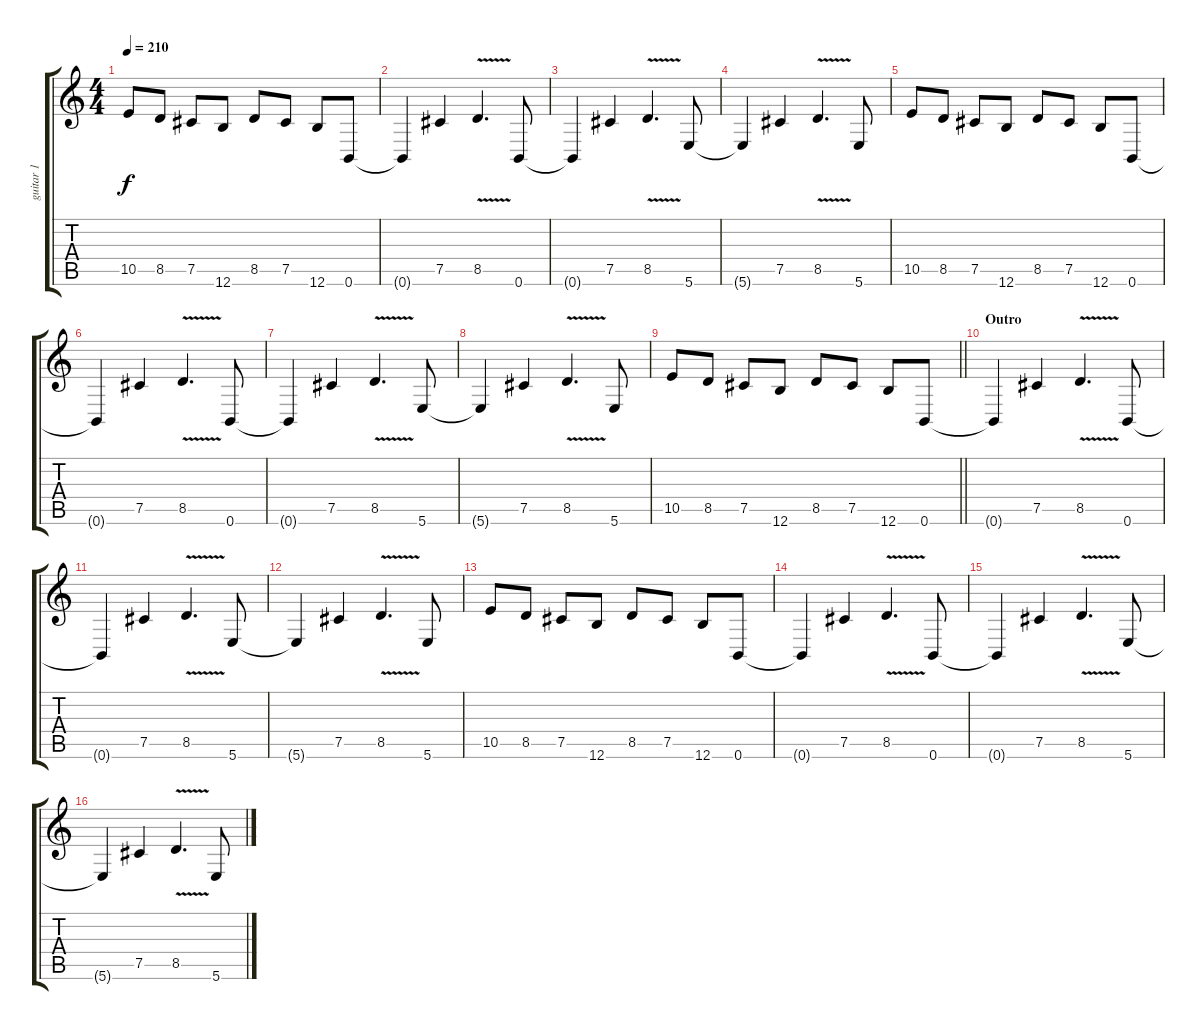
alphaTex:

\track ("guitar 1" "guitar 1") {solo instrument distortionguitar}
\staff {score tabs}
\tuning (Db4 Ab3 E3 B2 Gb2 B1) {hide}
\ts (4 4)
\tempo 210
\clef g2
\ks c
10.5.8{dy f} 8.5.8 7.5.8 12.6.8 8.5.8 7.5.8 12.6.8 0.6.8 |
0.6{t}.4 7.5.4 8.5{v}.4{d} 0.6.8 |
0.6{t}.4 7.5.4 8.5{v}.4{d} 5.6.8 |
5.6{t}.4 7.5.4 8.5{v}.4{d} 5.6.8 |
10.5.8 8.5.8 7.5.8 12.6.8 8.5.8 7.5.8 12.6.8 0.6.8 |
0.6{t}.4 7.5.4 8.5{v}.4{d} 0.6.8 |
0.6{t}.4 7.5.4 8.5{v}.4{d} 5.6.8 |
5.6{t}.4 7.5.4 8.5{v}.4{d} 5.6.8 |
\barLineRight lightlight
10.5.8 8.5.8 7.5.8 12.6.8 8.5.8 7.5.8 12.6.8 0.6.8 |
\section ("" "Outro")
0.6{t}.4 7.5.4 8.5{v}.4{d} 0.6.8 |
0.6{t}.4 7.5.4 8.5{v}.4{d} 5.6.8 |
5.6{t}.4 7.5.4 8.5{v}.4{d} 5.6.8 |
10.5.8 8.5.8 7.5.8 12.6.8 8.5.8 7.5.8 12.6.8 0.6.8 |
0.6{t}.4 7.5.4 8.5{v}.4{d} 0.6.8 |
0.6{t}.4 7.5.4 8.5{v}.4{d} 5.6.8 |
5.6{t}.4 7.5.4 8.5{v}.4{d} 5.6.8
